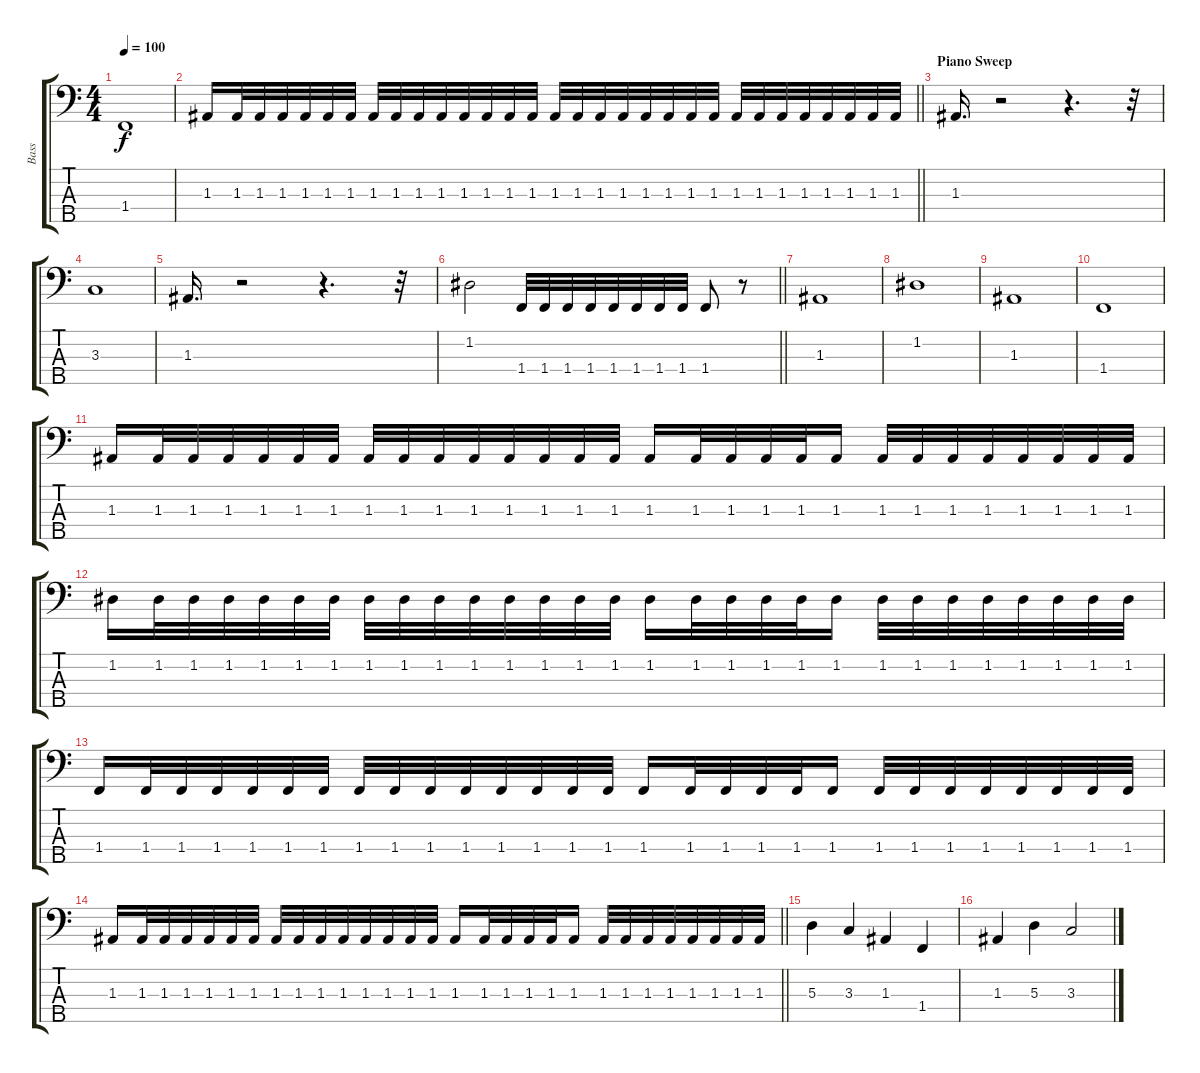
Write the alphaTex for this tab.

\track ("Bass" "Bass") {instrument electricbassfinger}
\staff {score tabs}
\tuning (G2 D2 A1 E1 B0) {hide}
\ts (4 4)
\tempo 100
\clef f4
\ks c
1.4.1{dy f} |
\barLineRight lightlight
1.3.16 1.3.32 1.3.32 1.3.32 1.3.32 1.3.32 1.3.32 1.3.32 1.3.32 1.3.32 1.3.32 1.3.32 1.3.32 1.3.32 1.3.32 1.3.32 1.3.32 1.3.32 1.3.32 1.3.32 1.3.32 1.3.32 1.3.32 1.3.32 1.3.32 1.3.32 1.3.32 1.3.32 1.3.32 1.3.32 1.3.32 |
\section ("" "Piano Sweep")
1.3.16{d} r.2 r.4{d} r.32 |
3.3.1 |
1.3.16{d} r.2 r.4{d} r.32 |
\barLineRight lightlight
1.2.2 1.4.32 1.4.32 1.4.32 1.4.32 1.4.32 1.4.32 1.4.32 1.4.32 1.4.8 r.8 |
\section ("" "")
1.3.1 |
1.2.1 |
1.3.1 |
1.4.1 |
1.3.16 1.3.32 1.3.32 1.3.32 1.3.32 1.3.32 1.3.32 1.3.32 1.3.32 1.3.32 1.3.32 1.3.32 1.3.32 1.3.32 1.3.32 1.3.16 1.3.32 1.3.32 1.3.32 1.3.32 1.3.16 1.3.32 1.3.32 1.3.32 1.3.32 1.3.32 1.3.32 1.3.32 1.3.32 |
1.2.16 1.2.32 1.2.32 1.2.32 1.2.32 1.2.32 1.2.32 1.2.32 1.2.32 1.2.32 1.2.32 1.2.32 1.2.32 1.2.32 1.2.32 1.2.16 1.2.32 1.2.32 1.2.32 1.2.32 1.2.16 1.2.32 1.2.32 1.2.32 1.2.32 1.2.32 1.2.32 1.2.32 1.2.32 |
1.4.16 1.4.32 1.4.32 1.4.32 1.4.32 1.4.32 1.4.32 1.4.32 1.4.32 1.4.32 1.4.32 1.4.32 1.4.32 1.4.32 1.4.32 1.4.16 1.4.32 1.4.32 1.4.32 1.4.32 1.4.16 1.4.32 1.4.32 1.4.32 1.4.32 1.4.32 1.4.32 1.4.32 1.4.32 |
\barLineRight lightlight
1.3.16 1.3.32 1.3.32 1.3.32 1.3.32 1.3.32 1.3.32 1.3.32 1.3.32 1.3.32 1.3.32 1.3.32 1.3.32 1.3.32 1.3.32 1.3.16 1.3.32 1.3.32 1.3.32 1.3.32 1.3.16 1.3.32 1.3.32 1.3.32 1.3.32 1.3.32 1.3.32 1.3.32 1.3.32 |
\section ("" "")
5.3.4 3.3.4 1.3.4 1.4.4 |
1.3.4 5.3.4 3.3.2
